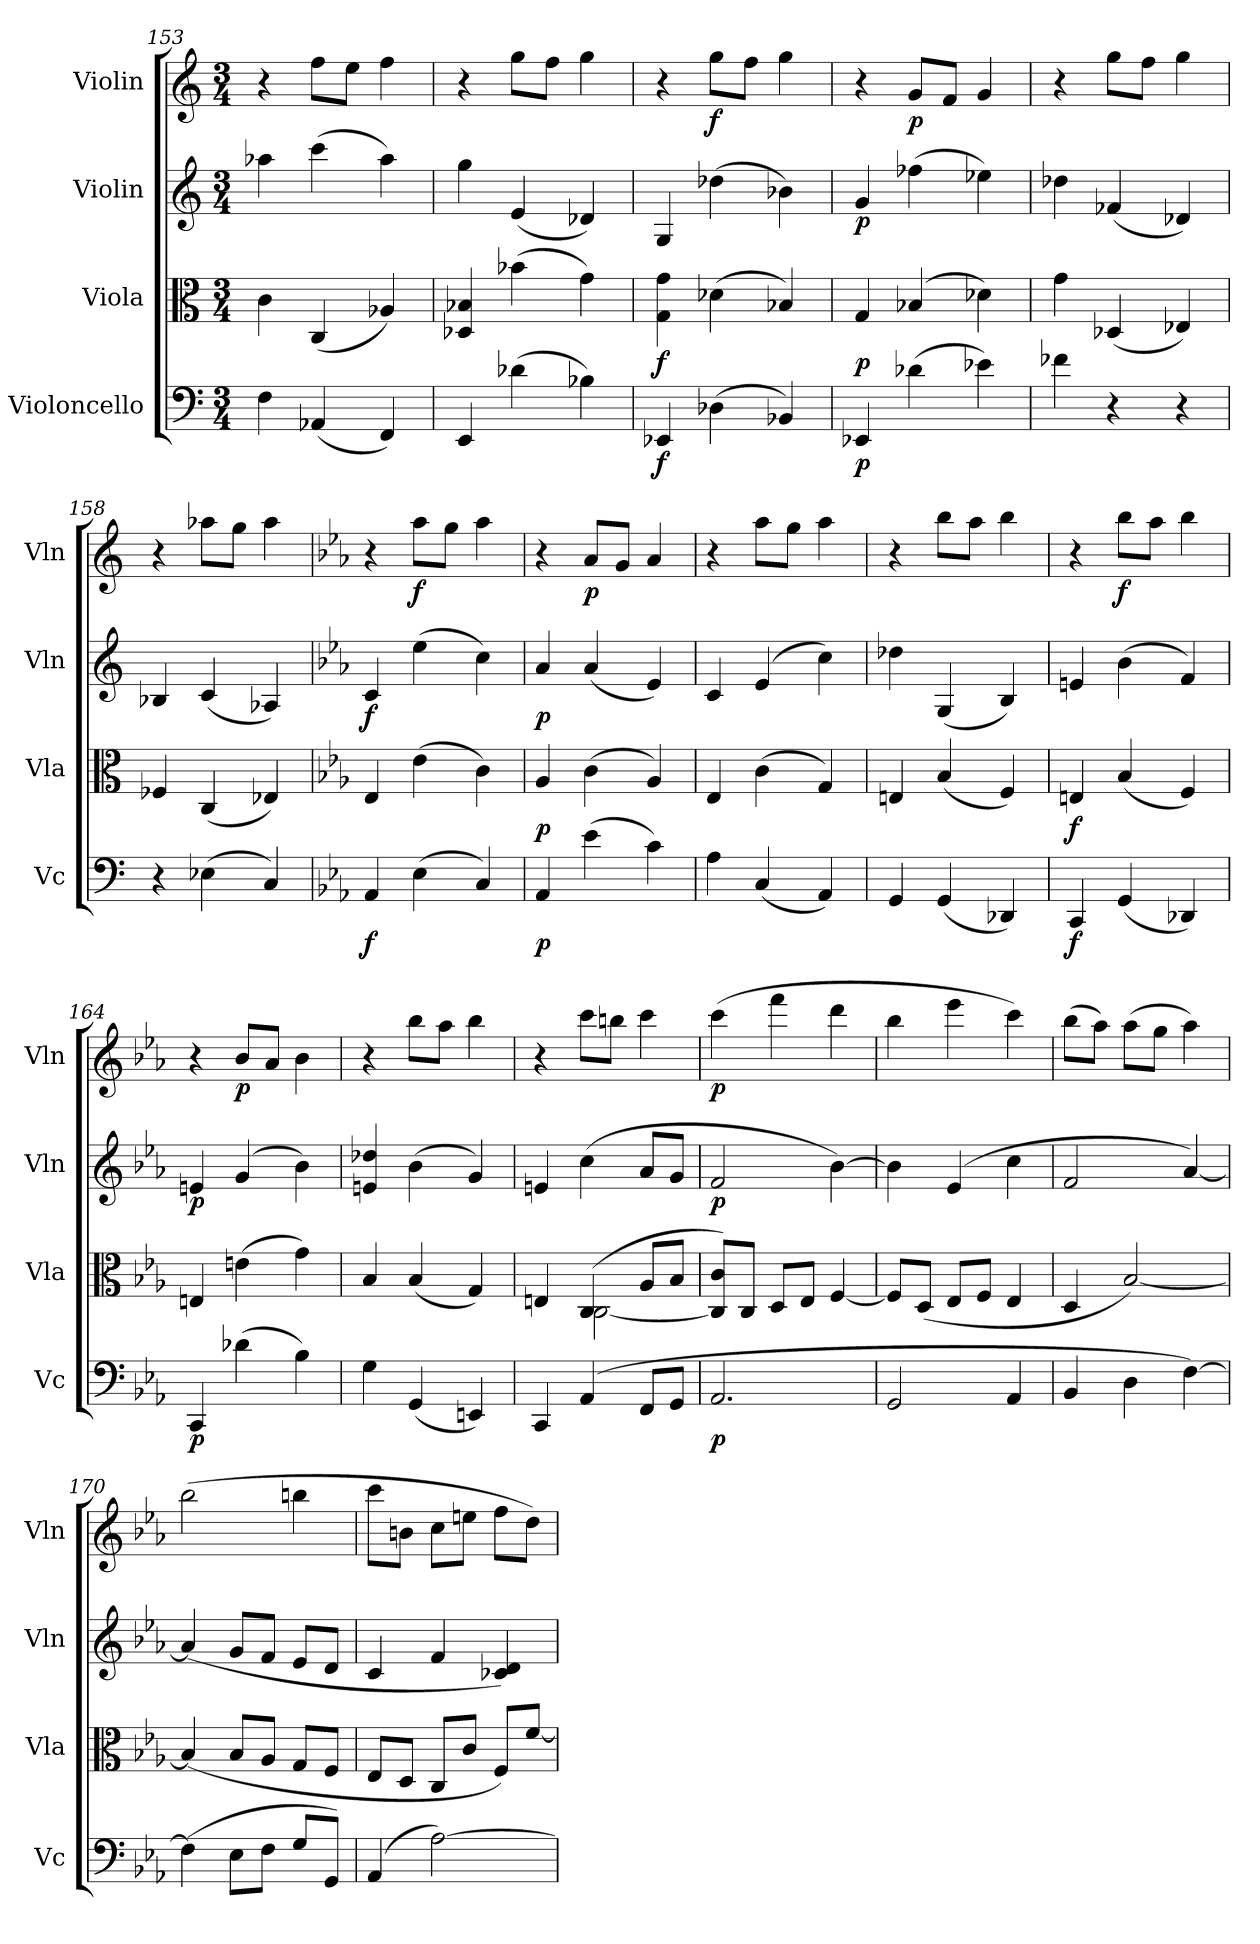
**kern	**dynam	**kern	**dynam	**kern	**dynam	**kern	**dynam
*part4	*part4	*part3	*part3	*part2	*part2	*part1	*part1
*staff4	*staff4	*staff3	*staff3	*staff2	*staff2	*staff1	*staff1
*I"Violoncello	*	*I"Viola	*	*I"Violin	*	*I"Violin	*
*I'Vc	*	*I'Vla	*	*I'Vln	*	*I'Vln	*
*clefF4	*	*clefC3	*	*clefG2	*	*clefG2	*
*k[]	*	*k[]	*	*k[]	*	*k[]	*
*M3/4	*	*M3/4	*	*M3/4	*	*M3/4	*
=153	=153	=153	=153	=153	=153	=153	=153
4F	.	4c	.	4aa-X	.	4r	.
(4AA-X	.	(4C	.	(4ccc	.	8ff\L	.
.	.	.	.	.	.	8ee\J	.
4FF)	.	4A-X)	.	4aa-)	.	4ff	.
=154	=154	=154	=154	=154	=154	=154	=154
4EE	.	4D-X 4B-X	.	4gg	.	4r	.
(4d-X	.	(4b-X	.	(4e	.	8gg\L	.
.	.	.	.	.	.	8ff\J	.
4B-X)	.	4g)	.	4d-X)	.	4gg	.
=155	=155	=155	=155	=155	=155	=155	=155
4EE-X	f	4G 4g	f	4G	.	4r	.
(4D-X	.	(4d-X	.	(4dd-X	.	8gg\L	f
.	.	.	.	.	.	8ff\J	.
4BB-X)	.	4B-X)	.	4b-X)	.	4gg	.
=156	=156	=156	=156	=156	=156	=156	=156
4EE-X	p	4G	p	4g	p	4r	.
(4d-X	.	(4B-X	.	(4ff-X	.	8g/L	p
.	.	.	.	.	.	8f/J	.
4e-X)	.	4d-X)	.	4ee-X)	.	4g	.
=157	=157	=157	=157	=157	=157	=157	=157
4f-X	.	4g	.	4dd-X	.	4r	.
4r	.	(4D-X	.	(4f-X	.	8gg\L	.
.	.	.	.	.	.	8ff\J	.
4r	.	4E-X)	.	4d-X)	.	4gg	.
=158	=158	=158	=158	=158	=158	=158	=158
4r	.	4F-X	.	4B-X	.	4r	.
(4E-X	.	(4C	.	(4c	.	8aa-X\L	.
.	.	.	.	.	.	8gg\J	.
4C)	.	4E-X)	.	4A-X)	.	4aa-	.
=159	=159	=159	=159	=159	=159	=159	=159
*k[b-e-a-]	*	*k[b-e-a-]	*	*k[b-e-a-]	*	*k[b-e-a-]	*
4AA-	f	4E-	.	4c	f	4r	.
(4E-	.	(4e-	.	(4ee-	.	8aa-\L	f
.	.	.	.	.	.	8gg\J	.
4C)	.	4c)	.	4cc)	.	4aa-	.
=160	=160	=160	=160	=160	=160	=160	=160
4AA-	p	4A-	p	4a-	p	4r	.
(4e-	.	(4c	.	(4a-	.	8a-/L	p
.	.	.	.	.	.	8g/J	.
4c)	.	4A-)	.	4e-)	.	4a-	.
=161	=161	=161	=161	=161	=161	=161	=161
4A-	.	4E-	.	4c	.	4r	.
(4C	.	(4c	.	(4e-	.	8aa-\L	.
.	.	.	.	.	.	8gg\J	.
4AA-)	.	4G)	.	4cc)	.	4aa-	.
=162	=162	=162	=162	=162	=162	=162	=162
4GG	.	4En	.	4dd-X	.	4r	.
(4GG	.	(4B-	.	(4G	.	8bb-\L	.
.	.	.	.	.	.	8aa-\J	.
4DD-X)	.	4F)	.	4B-)	.	4bb-	.
=163	=163	=163	=163	=163	=163	=163	=163
4CC	f	4En	f	4en	.	4r	.
(4GG	.	(4B-	.	(4b-	.	8bb-\L	f
.	.	.	.	.	.	8aa-\J	.
4DD-X)	.	4F)	.	4f)	.	4bb-	.
=164	=164	=164	=164	=164	=164	=164	=164
4CC	p	4En	.	4en	p	4r	.
(4d-X	.	(4en	.	(4g	.	8b-/L	p
.	.	.	.	.	.	8a-/J	.
4B-)	.	4g)	.	4b-)	.	4b-	.
=165	=165	=165	=165	=165	=165	=165	=165
4G	.	4B-	.	4en 4dd-X	.	4r	.
(4GG	.	(4B-	.	(4b-	.	8bb-\L	.
.	.	.	.	.	.	8aa-\J	.
4EEn)	.	4G)	.	4g)	.	4bb-	.
=166	=166	=166	=166	=166	=166	=166	=166
*	*	*^	*	*	*	*	*
4CC	.	4En	4ryy	.	4en	.	4r	.
(4AA-	.	(4C	[2C	.	(4cc	.	8ccc\L	.
.	.	.	.	.	.	.	8bbn\J	.
8FF/L	.	8A-/L	.	.	8a-/L	.	4ccc	.
8GG/J	.	8B-/J	.	.	8g/J	.	.	.
*	*	*v	*v	*	*	*	*	*
=167	=167	=167	=167	=167	=167	=167	=167
2.AA-	p	8C]/ 8c/L)	.	2f	p	(4ccc	p
.	.	8C/J	.	.	.	.	.
.	.	8D/L	.	.	.	4fff	.
.	.	8E-/J	.	.	.	.	.
.	.	[4F	.	[4b-)	.	4ddd	.
=168	=168	=168	=168	=168	=168	=168	=168
2GG	.	8F/L]	.	4b-]	.	4bb-	.
.	.	(8D/J	.	.	.	.	.
.	.	8E-/L	.	(4e-	.	4eee-	.
.	.	8F/J	.	.	.	.	.
4AA-	.	4E-	.	4cc	.	4ccc)	.
=169	=169	=169	=169	=169	=169	=169	=169
4BB-	.	4D	.	2f	.	(8bb-\L	.
.	.	.	.	.	.	8aa-\J)	.
4D	.	[2B-)	.	.	.	(8aa-\L	.
.	.	.	.	.	.	8gg\J	.
[4F)	.	.	.	[4a-)	.	4aa-)	.
=170	=170	=170	=170	=170	=170	=170	=170
(4F]	.	(4B-]	.	(4a-]	.	(2bb-	.
8E-\L	.	8B-/L	.	8g/L	.	.	.
8F\J	.	8A-/J	.	8f/J	.	.	.
8G/L	.	8G/L	.	8e-/L	.	4bbn	.
8GG/J)	.	8F/J	.	8d/J	.	.	.
=171	=171	=171	=171	=171	=171	=171	=171
(4AA-	.	8E-/L	.	4c	.	8ccc\L	.
.	.	8D/J	.	.	.	8bn\J	.
[2A-)	.	8C/L	.	4f	.	8cc\L	.
.	.	8c/J	.	.	.	8een\J	.
.	.	8F/L)	.	4c-X 4d)	.	8ff\L	.
.	.	[8f/J	.	.	.	8dd\J)	.
=	=	=	=	=	=	=	=
*-	*-	*-	*-	*-	*-	*-	*-
